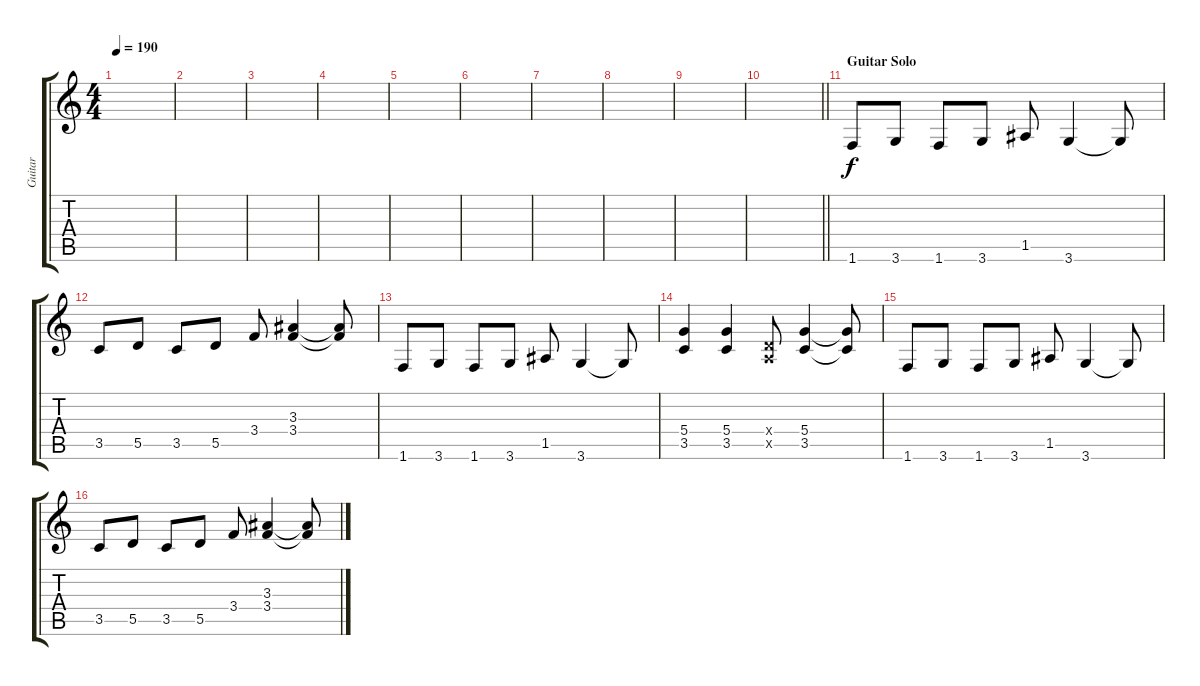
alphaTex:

\track ("Guitar" "Guitar") {instrument distortionguitar}
\staff {score tabs}
\tuning (E4 B3 G3 D3 A2 E2) {hide}
\ts (4 4)
\tempo 190
\clef g2
\ks c
|
|
|
|
|
|
|
|
|
\barLineRight lightlight
|
\section ("" "Guitar Solo")
1.6.8 3.6.8 1.6.8 3.6.8 1.5.8 3.6.4 3.6{t}.8 |
3.5.8 5.5.8 3.5.8 5.5.8 3.4.8 (3.3 3.4).4 (3.3{t} 3.4{t}).8 |
1.6.8 3.6.8 1.6.8 3.6.8 1.5.8 3.6.4 3.6{t}.8 |
(5.4 3.5).4 (5.4 3.5).4 (0.4{x} 0.5{x}).8 (5.4 3.5).4 (5.4{t} 3.5{t}).8 |
1.6.8 3.6.8 1.6.8 3.6.8 1.5.8 3.6.4 3.6{t}.8 |
3.5.8 5.5.8 3.5.8 5.5.8 3.4.8 (3.3 3.4).4 (3.3{t} 3.4{t}).8
